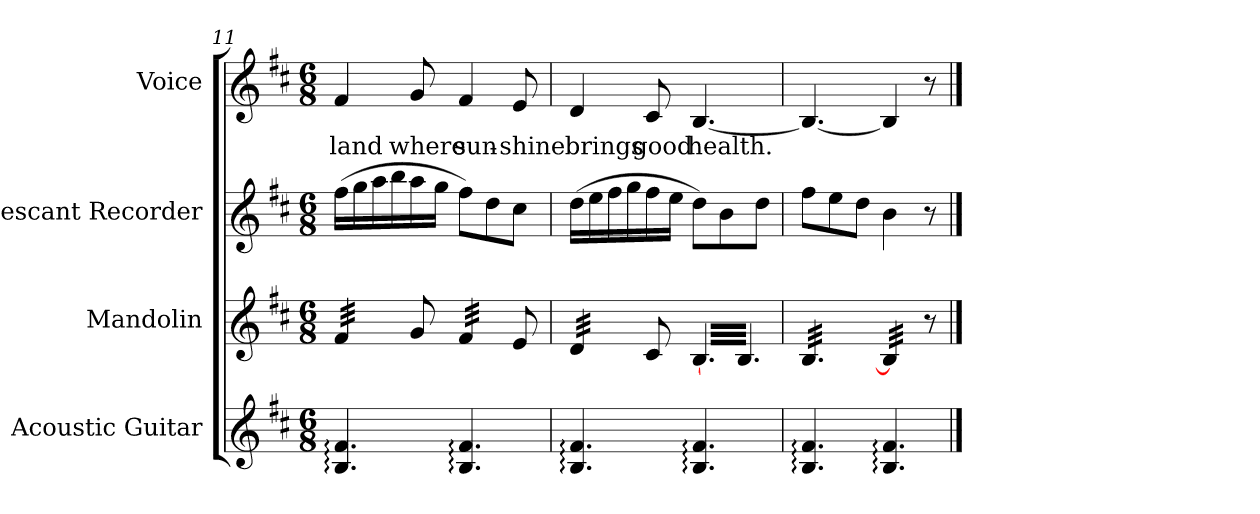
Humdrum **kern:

**kern	**kern	**kern	**kern	**text
*part4	*part3	*part2	*part1	*part1
*staff4	*staff3	*staff2	*staff1	*staff1
*I"Acoustic Guitar	*I"Mandolin	*I"Descant Recorder	*I"Voice	*
*I'A. Gtr.	*I'Mand.	*I'D. Rec.	*I'Voice	*
!!LO:LB:g=z
*clefG2	*clefG2	*clefG2	*clefG2	*
*ITrd7c12	*	*ITrd-7c-12	*	*
*k[f#c#]	*k[f#c#]	*k[f#c#]	*k[f#c#]	*
*D:	*D:	*D:	*D:	*
*M6/8	*M6/8	*M6/8	*M6/8	*
=11	=11	=11	=11	=11
!	!	!	!	!LO:LY:b:color=#000000
*	*tremolo	*	*	*
4.BBi/: 4.F#i:	32f#i/LLL	(16fff#i\LL	4f#i/	land
.	32f#i/	.	.	.
.	32f#i/	16gggi\	.	.
.	32f#i/	.	.	.
.	32f#i/	16aaai\	.	.
.	32f#i/	.	.	.
.	32f#i/	16bbbi\	.	.
.	32f#i/JJJ	.	.	.
*	*Xtremolo	*	*	*
!	!	!	!	!LO:LY:b:color=#000000
.	8gi/	16aaai\	8gi/	where
.	.	16gggi\JJ	.	.
!	!	!	!	!LO:LY:b:color=#000000
*	*tremolo	*	*	*
4.BBi/: 4.F#i:	32f#i/LLL	8fff#i\L)	4f#i/	sun-
.	32f#i/	.	.	.
.	32f#i/	.	.	.
.	32f#i/	.	.	.
.	32f#i/	8dddi\	.	.
.	32f#i/	.	.	.
.	32f#i/	.	.	.
.	32f#i/JJJ	.	.	.
*	*Xtremolo	*	*	*
!	!	!	!	!LO:LY:b:color=#000000
.	8ei/	8ccc#i\J	8ei/	-shine
=12	=12	=12	=12	=12
!	!	!	!	!LO:LY:b:color=#000000
*	*tremolo	*	*	*
4.BBi/: 4.F#i:	32di/LLL	(16dddi\LL	4di/	brings
.	32di/	.	.	.
.	32di/	16eeei\	.	.
.	32di/	.	.	.
.	32di/	16fff#i\	.	.
.	32di/	.	.	.
.	32di/	16gggi\	.	.
.	32di/JJJ	.	.	.
*	*Xtremolo	*	*	*
!	!	!	!	!LO:LY:b:color=#000000
.	8c#i/	16fff#i\	8c#i/	good
.	.	16eeei\JJ	.	.
!	!	!	!	!LO:LY:b:color=#000000
*	*tremolo	*	*	*
4.BBi/: 4.F#i:	[32Bi/LLL	8dddi\L)	[4.Bi/	health.
.	32Bi/	.	.	.
.	32Bi/	.	.	.
.	32Bi/	.	.	.
.	32Bi/	8bbi\	.	.
.	32Bi/	.	.	.
.	32Bi/	.	.	.
.	32Bi/	.	.	.
.	32Bi/	8dddi\J	.	.
.	32Bi/	.	.	.
.	32Bi/	.	.	.
.	32Bi/JJJ	.	.	.
=13	=13	=13	=13	=13
4.BBi/: 4.F#i:	32Bi/LLL	8fff#i\L	4.Bi/_	.
.	32Bi/	.	.	.
.	32Bi/	.	.	.
.	32Bi/	.	.	.
.	32Bi/	8eeei\	.	.
.	32Bi/	.	.	.
.	32Bi/	.	.	.
.	32Bi/	.	.	.
.	32Bi/	8dddi\J	.	.
.	32Bi/	.	.	.
.	32Bi/	.	.	.
.	32Bi/JJJ	.	.	.
4.BBi/: 4.F#i:	32Bi/]LLL	4bbi\	4Bi/]	.
.	32Bi/	.	.	.
.	32Bi/	.	.	.
.	32Bi/	.	.	.
.	32Bi/	.	.	.
.	32Bi/	.	.	.
.	32Bi/	.	.	.
.	32Bi/JJJ	.	.	.
*	*Xtremolo	*	*	*
.	8r	8r	8r	.
==	==	==	==	==
*-	*-	*-	*-	*-
